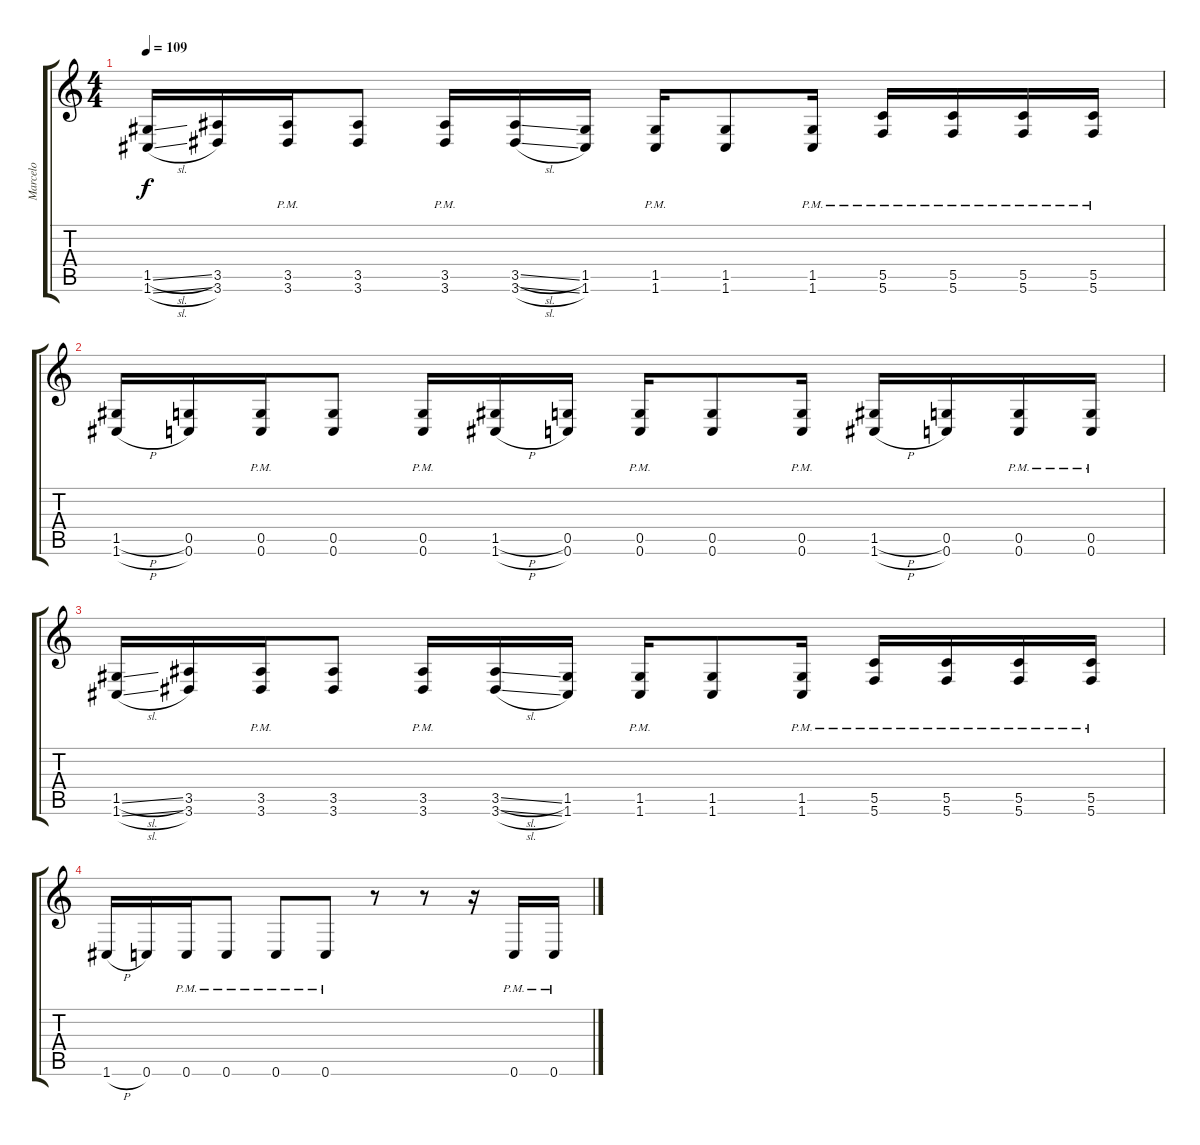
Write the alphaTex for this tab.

\track ("Marcelo" "Marcelo") {instrument distortionguitar}
\staff {score tabs}
\tuning (D4 A3 F3 C3 G2 C2) {hide}
\ts (4 4)
\tempo 109
\clef g2
\ks c
(1.5{sl} 1.6{sl}).16{dy f} (3.5 3.6).16 (3.5 3.6{pm}).16 (3.5 3.6).8 (3.5 3.6{pm}).16 (3.5{sl} 3.6{sl}).16 (1.5 1.6).16 (1.5 1.6{pm}).16 (1.5 1.6).8 (1.5 1.6{pm}).16 (5.5 5.6{pm}).16 (5.5 5.6{pm}).16 (5.5 5.6{pm}).16 (5.5 5.6{pm}).16 |
(1.5{h} 1.6{h}).16 (0.5 0.6).16 (0.5 0.6{pm}).16 (0.5 0.6).8 (0.5 0.6{pm}).16 (1.5{h} 1.6{h}).16 (0.5 0.6).16 (0.5 0.6{pm}).16 (0.5 0.6).8 (0.5 0.6{pm}).16 (1.5{h} 1.6{h}).16 (0.5 0.6).16 (0.5 0.6{pm}).16 (0.5 0.6{pm}).16 |
(1.5{sl} 1.6{sl}).16 (3.5 3.6).16 (3.5 3.6{pm}).16 (3.5 3.6).8 (3.5 3.6{pm}).16 (3.5{sl} 3.6{sl}).16 (1.5 1.6).16 (1.5 1.6{pm}).16 (1.5 1.6).8 (1.5 1.6{pm}).16 (5.5 5.6{pm}).16 (5.5 5.6{pm}).16 (5.5 5.6{pm}).16 (5.5 5.6{pm}).16 |
1.6{h}.16 0.6.16 0.6{pm}.16 0.6{pm}.8 0.6{pm}.8 0.6{pm}.8 r.8 r.8 r.16 0.6{pm}.16 0.6{pm}.16
